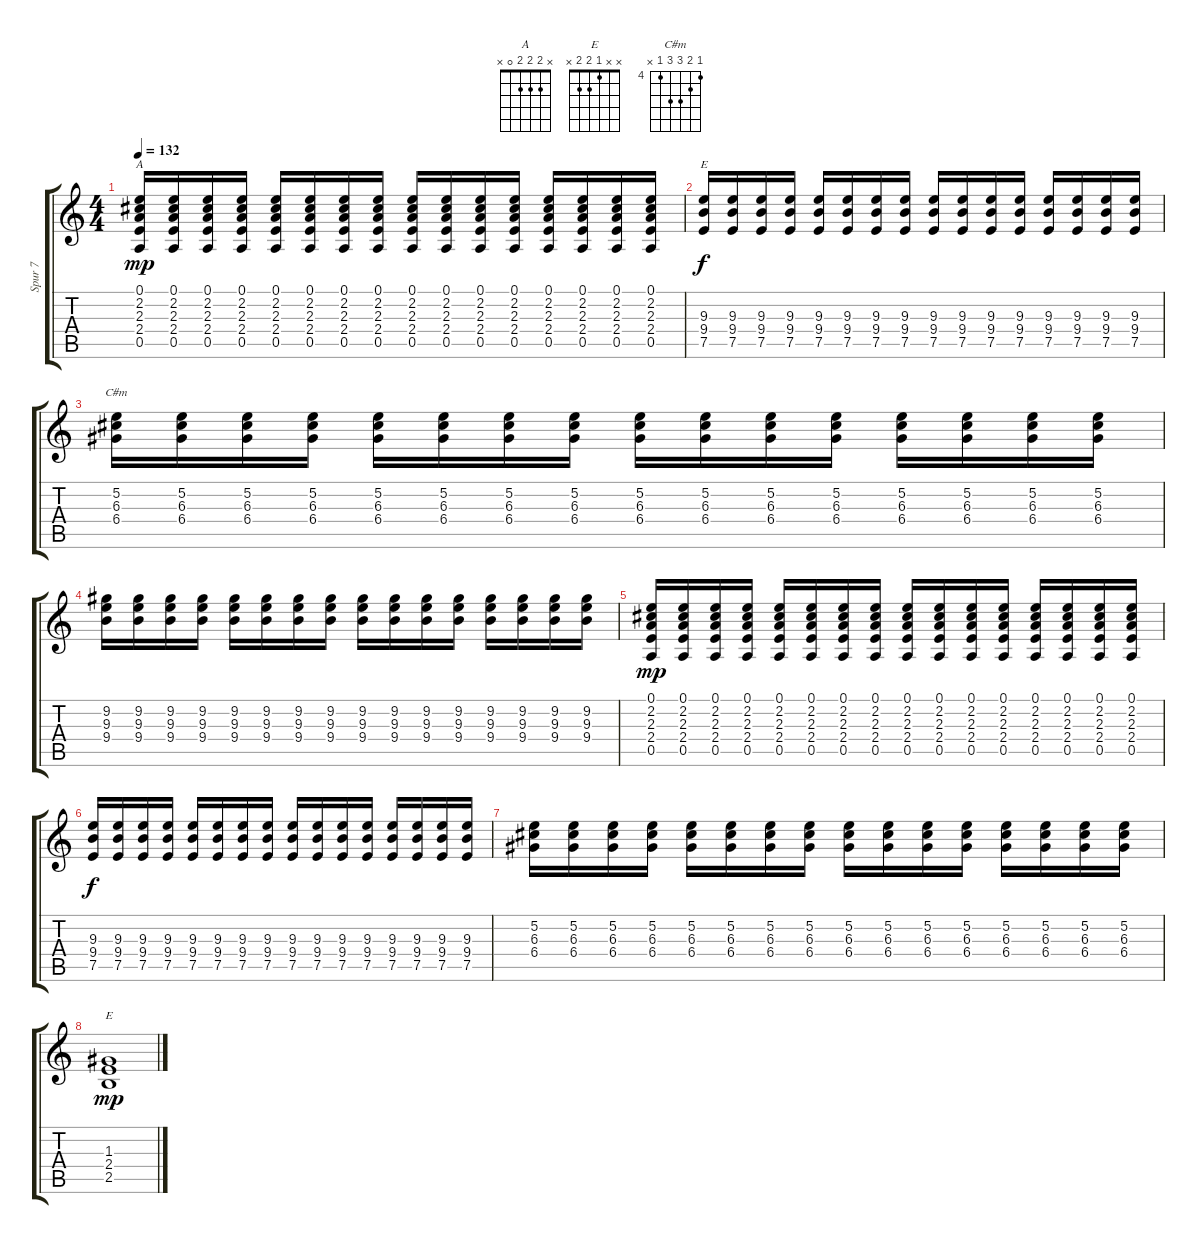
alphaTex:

\track ("Spur 7" "Spur 7") {instrument acousticguitarnylon}
\staff {score tabs}
\tuning (E4 B3 G3 D3 A2 E2) {hide}
\chord ("A" x 2 2 2 0 x)
\chord ("E" 7 9 9 9 7 0) {firstfret 7}
\chord ("C#m" 4 5 6 6 4 x) {firstfret 4}
\chord ("E" x x 1 2 2 x)
\ts (4 4)
\tempo 132
\clef g2
\ks c
(0.1 2.2 2.3 2.4 0.5).16{ch "A" dy mp} (0.1 2.2 2.3 2.4 0.5).16 (0.1 2.2 2.3 2.4 0.5).16 (0.1 2.2 2.3 2.4 0.5).16 (0.1 2.2 2.3 2.4 0.5).16 (0.1 2.2 2.3 2.4 0.5).16 (0.1 2.2 2.3 2.4 0.5).16 (0.1 2.2 2.3 2.4 0.5).16 (0.1 2.2 2.3 2.4 0.5).16 (0.1 2.2 2.3 2.4 0.5).16 (0.1 2.2 2.3 2.4 0.5).16 (0.1 2.2 2.3 2.4 0.5).16 (0.1 2.2 2.3 2.4 0.5).16 (0.1 2.2 2.3 2.4 0.5).16 (0.1 2.2 2.3 2.4 0.5).16 (0.1 2.2 2.3 2.4 0.5).16 |
(9.3 9.4 7.5).16{ch "E" dy f} (9.3 9.4 7.5).16 (9.3 9.4 7.5).16 (9.3 9.4 7.5).16 (9.3 9.4 7.5).16 (9.3 9.4 7.5).16 (9.3 9.4 7.5).16 (9.3 9.4 7.5).16 (9.3 9.4 7.5).16 (9.3 9.4 7.5).16 (9.3 9.4 7.5).16 (9.3 9.4 7.5).16 (9.3 9.4 7.5).16 (9.3 9.4 7.5).16 (9.3 9.4 7.5).16 (9.3 9.4 7.5).16 |
(5.2 6.3 6.4).16{ch "C#m"} (5.2 6.3 6.4).16 (5.2 6.3 6.4).16 (5.2 6.3 6.4).16 (5.2 6.3 6.4).16 (5.2 6.3 6.4).16 (5.2 6.3 6.4).16 (5.2 6.3 6.4).16 (5.2 6.3 6.4).16 (5.2 6.3 6.4).16 (5.2 6.3 6.4).16 (5.2 6.3 6.4).16 (5.2 6.3 6.4).16 (5.2 6.3 6.4).16 (5.2 6.3 6.4).16 (5.2 6.3 6.4).16 |
(9.2 9.3 9.4).16 (9.2 9.3 9.4).16 (9.2 9.3 9.4).16 (9.2 9.3 9.4).16 (9.2 9.3 9.4).16 (9.2 9.3 9.4).16 (9.2 9.3 9.4).16 (9.2 9.3 9.4).16 (9.2 9.3 9.4).16 (9.2 9.3 9.4).16 (9.2 9.3 9.4).16 (9.2 9.3 9.4).16 (9.2 9.3 9.4).16 (9.2 9.3 9.4).16 (9.2 9.3 9.4).16 (9.2 9.3 9.4).16 |
(0.1 2.2 2.3 2.4 0.5).16{dy mp} (0.1 2.2 2.3 2.4 0.5).16 (0.1 2.2 2.3 2.4 0.5).16 (0.1 2.2 2.3 2.4 0.5).16 (0.1 2.2 2.3 2.4 0.5).16 (0.1 2.2 2.3 2.4 0.5).16 (0.1 2.2 2.3 2.4 0.5).16 (0.1 2.2 2.3 2.4 0.5).16 (0.1 2.2 2.3 2.4 0.5).16 (0.1 2.2 2.3 2.4 0.5).16 (0.1 2.2 2.3 2.4 0.5).16 (0.1 2.2 2.3 2.4 0.5).16 (0.1 2.2 2.3 2.4 0.5).16 (0.1 2.2 2.3 2.4 0.5).16 (0.1 2.2 2.3 2.4 0.5).16 (0.1 2.2 2.3 2.4 0.5).16 |
(9.3 9.4 7.5).16{dy f} (9.3 9.4 7.5).16 (9.3 9.4 7.5).16 (9.3 9.4 7.5).16 (9.3 9.4 7.5).16 (9.3 9.4 7.5).16 (9.3 9.4 7.5).16 (9.3 9.4 7.5).16 (9.3 9.4 7.5).16 (9.3 9.4 7.5).16 (9.3 9.4 7.5).16 (9.3 9.4 7.5).16 (9.3 9.4 7.5).16 (9.3 9.4 7.5).16 (9.3 9.4 7.5).16 (9.3 9.4 7.5).16 |
(5.2 6.3 6.4).16 (5.2 6.3 6.4).16 (5.2 6.3 6.4).16 (5.2 6.3 6.4).16 (5.2 6.3 6.4).16 (5.2 6.3 6.4).16 (5.2 6.3 6.4).16 (5.2 6.3 6.4).16 (5.2 6.3 6.4).16 (5.2 6.3 6.4).16 (5.2 6.3 6.4).16 (5.2 6.3 6.4).16 (5.2 6.3 6.4).16 (5.2 6.3 6.4).16 (5.2 6.3 6.4).16 (5.2 6.3 6.4).16 |
(1.3 2.4 2.5).1{ch "E" dy mp}
